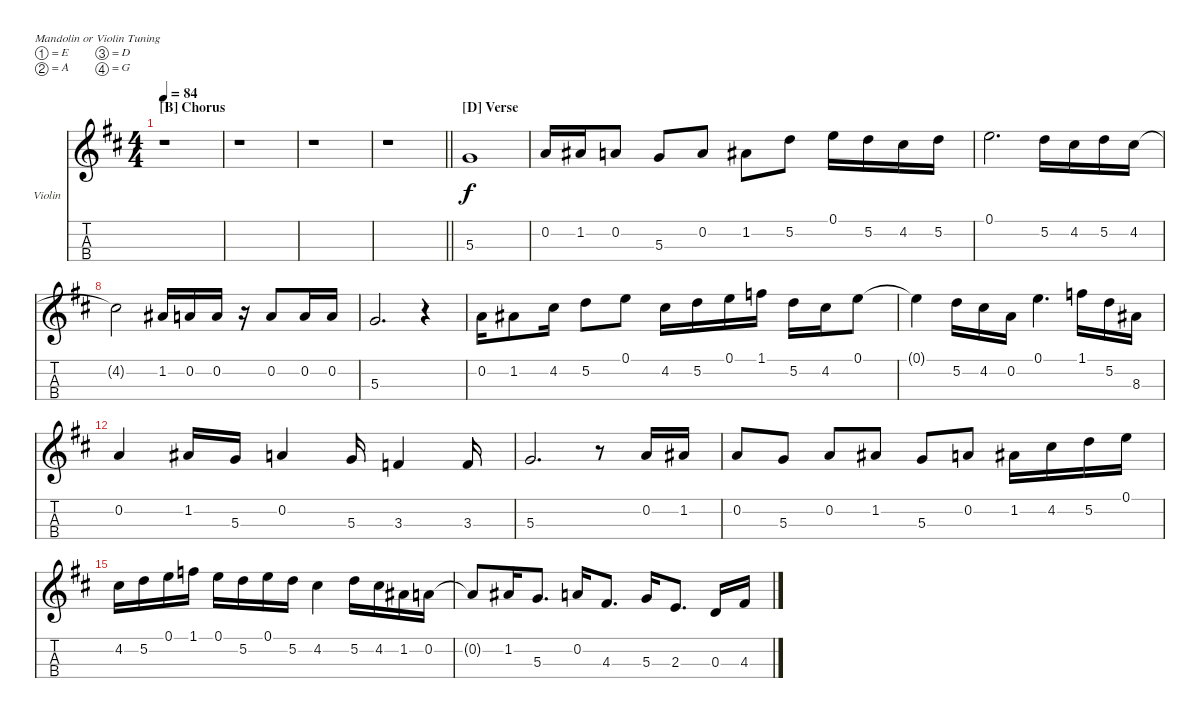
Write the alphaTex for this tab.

\bracketExtendMode nobrackets
\firstSystemTrackNameOrientation horizontal
\otherSystemsTrackNameOrientation horizontal
\defaultBarNumberDisplay FirstOfSystem
\track ("Violin" "Violin") {instrument violin}
\staff {score tabs}
\tuning (E5 A4 D4 G3)
\ts (4 4)
\section ("B" "Chorus")
\tempo 84
\clef g2
\scale
0.333333
\ks d
r.1{dy f} |
\scale
0.333333 r.1 |
\scale
0.333333 r.1 |
\scale
0.333333
\barLineRight lightlight
r.1 |
\section ("D" "Verse")
\scale
0.333333 5.3.1 |
\scale
0.333333 0.2.16 1.2.16 0.2.8 5.3.8 0.2.8 1.2.8 5.2.8 0.1.16 5.2.16 4.2.16 5.2.16 |
\scale
0.333333 0.1.2{d} 5.2.16 4.2.16 5.2.16 4.2.16 |
\scale
0.333333 4.2{t}.2 1.2.16 0.2.16 0.2.16 r.16 0.2.8 0.2.16 0.2.16 |
\scale
0.333333 5.3.2{d} r.4 |
\scale
0.333333 0.2.16 1.2.8 4.2.16 5.2.8 0.1.8 4.2.16 5.2.16 0.1.16 1.1.16 5.2.16 4.2.16 0.1.8 |
\scale
0.333333 0.1{t}.4 5.2.16 4.2.16 0.2.16 0.1.4{d} 1.1.16 5.2.16 8.3.16 |
\scale
0.333333 0.2.4 1.2.16 5.3.16 0.2.4 5.3.16 3.3.4 3.3.16 |
\scale
0.333333 5.3.2{d} r.8 0.2.16 1.2.16 |
\scale
0.333333 0.2.8 5.3.8 0.2.8 1.2.8 5.3.8 0.2.8 1.2.16 4.2.16 5.2.16 0.1.16 |
\scale
0.333333 4.2.16 5.2.16 0.1.16 1.1.16 0.1.16 5.2.16 0.1.16 5.2.16 4.2.4 5.2.16 4.2.16 1.2.16 0.2.16 |
\scale
0.333333 0.2{t}.8 1.2.16 5.3.8{d} 0.2.16 4.3.8{d} 5.3.16 2.3.8{d} 0.3.16 4.3.16
